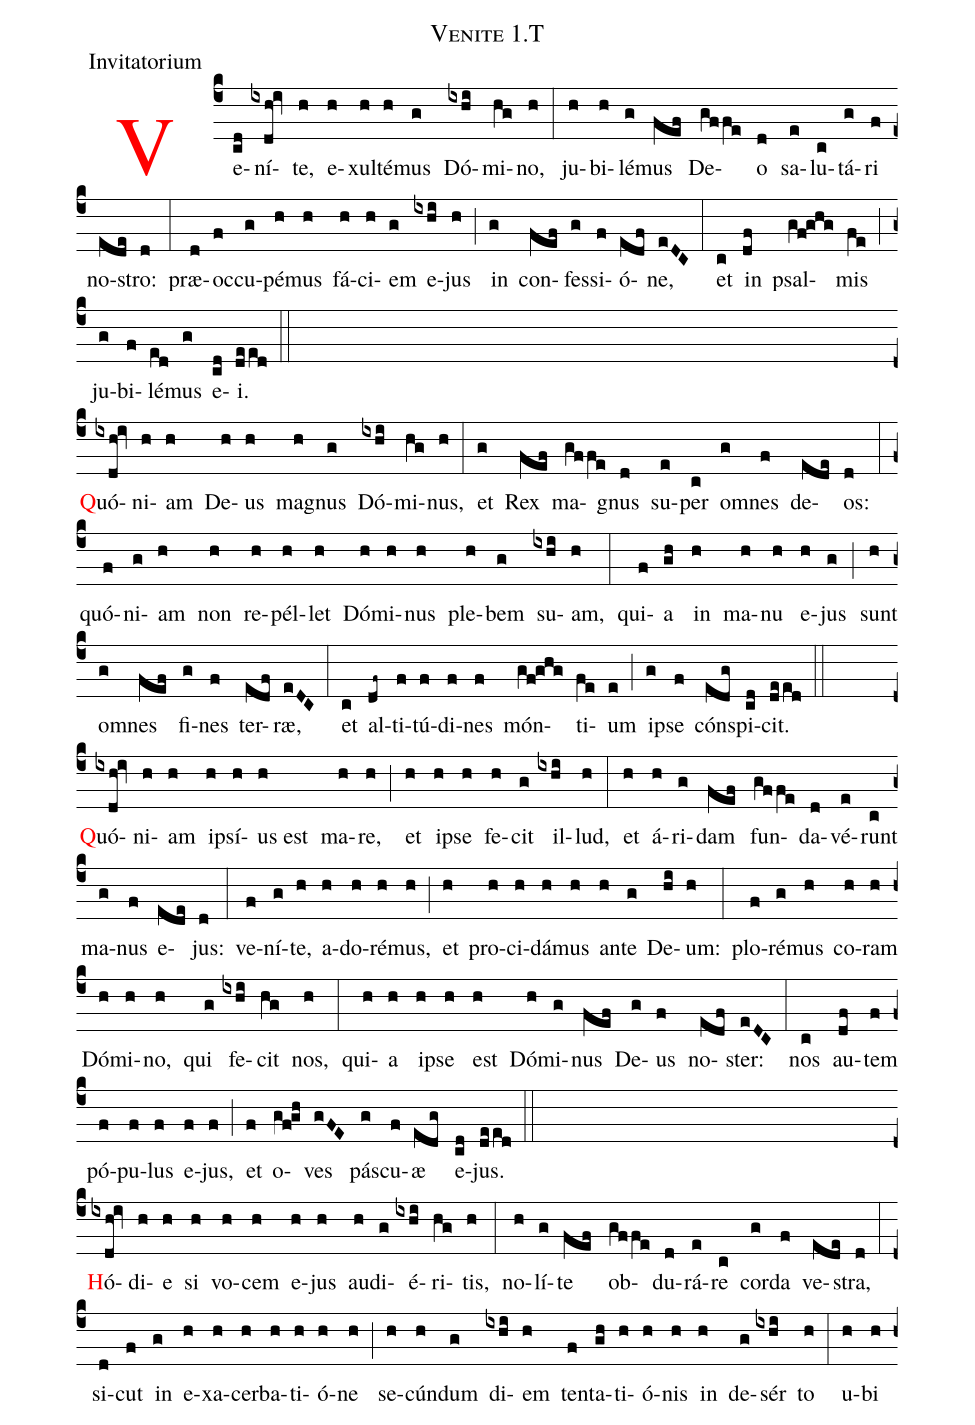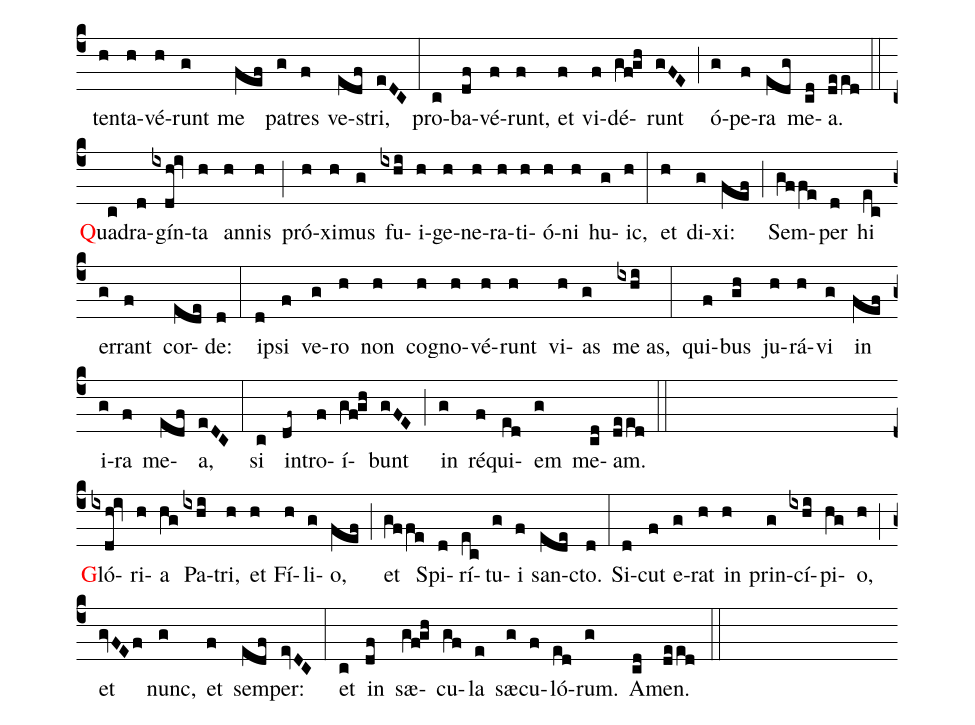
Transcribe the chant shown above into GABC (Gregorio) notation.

name:Venite 1.T ;
office-part: Invitatorium;
%%
.(c4) <v>\frot{V}</v>e(cd)ní(ixdh!iv)te,(h) e(h)xul(h)té(h)mus(g) Dó(ixhi)mi(hg)no,(h) (:)
ju(h)bi(h)lé(g)mus(fef) De(gffe)o(d) sa(e)lu(c)tá(g)ri(f) no(ede)stro:(d) (:)
præ(d)oc(f)cu(g)pé(h)mus(h) fá(h)ci(h)em(g) e(ixhi)jus(h) (;) in(g) con(fef)fes(g)si(f)ó(edf)ne,(eDC) (:)
et(c) in(df) psal(gf!ghg)mis(fe) (;) ju(g)bi(f)lé(ed)mus(g) e(cd)i.(deed) (::) (Z)
 <v>\frot{Q}</v>uó(ixdh!iv)ni(h)am(h) De(h)us(h) mag(h)nus(g) Dó(ixhi)mi(hg)nus,(h) (:)
et(g) Rex(fef) ma(gffe)gnus(d) su(e)per(c) om(g)nes(f) de(ede)os:(d) (:)
quó(f)ni(g)am(h) non(h) re(h)pél(h)let(h) Dó(h)mi(h)nus(h) ple(h)bem(g) su(ixhi)am,(h) (:)
qui(f)a(gh) in(h) ma(h)nu(h) e(h)jus(g) (;) sunt(h) om(g)nes(fef) fi(g)nes(f) ter(edf)ræ,(eDC) (:)
et(c) al(df~)ti(f)tú(f)di(f)nes(f) món(gf!ghg)ti(fe)um(e) (;) ip(g)se(f) cón(edg)spi(cd)cit.(deed) (::) (Z)
 <v>\frot{Q}</v>uó(ixdh!iv)ni(h)am(h) ip(h)sí(h)us est(h) ma(h)re,(h) (;)
et(h) ip(h)se(h) fe(h)cit(g) il(ixhi)lud,(h) (:)
et(h) á(h)ri(g)dam(fef) fun(gffe)da(d)vé(e)runt(c) ma(g)nus(f) e(ede)jus:(d) (:)
ve(f)ní(g)te,(h) a(h)do(h)ré(h)mus,(h) (;) et(h) pro(h)ci(h)dá(h)mus(h) an(h)te(g) De(hi)um:(h) (:)
plo(f)ré(g)mus(h) co(h)ram(h) Dó(h)mi(h)no,(h) qui(g) fe(ixhi)cit(hg) nos,(h) (:)
qui(h)a(h) ip(h)se(h) est(h) Dó(h)mi(g)nus(fef) De(g)us(f) no(edf)ster:(eDC) (:)
nos(c) au(df)tem(f) pó(f)pu(f)lus(f) e(f)jus,(f) (;) et(f) o(gf!gh)ves(gFE) pá(g)scu(f)æ(edg) e(cd)jus.(deed) (::) (Z)
<v>\frot{H}</v>ó(ixdh!iv)di(h)e(h) si(h) vo(h)cem(h) e(h)jus(h) au(h)di(g)é(ixhi)ri(hg)tis,(h) (:)
no(h)lí(g)te(fef) ob(gffe)du(d)rá(e)re(c) cor(g)da(f) ve(ede)stra,(d) (:)
si(d)cut(f) in(g) e(h)xa(h)cer(h)ba(h)ti(h)ó(h)ne(h) (;)
se(h)cún(h)dum(g) di(ixhi)em(h) ten(f)ta(gh)ti(h)ó(h)nis(h) in(h) de(g)sér(ixhi) to(h) (:)
u(h)bi(h) ten(h)ta(h)vé(h)runt(g) me(fef) pa(g)tres(f) ve(edf)stri,(eDC) (:)
pro(c)ba(df)vé(f)runt,(f) et(f) vi(f)dé(gf!gh)runt(gFE) (;) ó(g)pe(f)ra(edg) me(cd)a.(deed) (::) (Z)
<v>\frot{Q}</v>ua(c)dra(d)gín(ixdh!iv)ta(h) an(h)nis(h) (;)
pró(h)xi(h)mus(g) fu(ixhi)i(h)ge(h)ne(h)ra(h)ti(h)ó(h)ni(h) hu(g)ic,(h) (:)
et(h) di(g)xi:(fef) (;) Sem(gffe)per(d) hi(ec) er(g)rant(f) cor(ede)de:(d) (:)
ip(d)si(f) ve(g)ro(h) non(h) co(h)gno(h)vé(h)runt(h) vi(h)as(g) me(ixhi)as, (:)
qui(f)bus(gh) ju(h)rá(h)vi(g) in(fef) i(g)ra(f) me(edf)a,(eDC) (:)
si(c) in(df~)tro(f)í(gf!gh)bunt(gFE) (;) in(g) ré(f)qui(ed)em(g) me(cd)am.(deed) (::) (Z)
<v>\frot{G}</v>ló(ixdh!iv)ri(h)a(hg) Pa(ixhi)tri,(h) et(h) Fí(h)li(g)o,(fef) (;)
et(gffe) Spi(d)rí(ec)tu(g)i(f) san(ede)cto.(d) (:)
Si(d)cut(f) e(g)rat(h) in(h) prin(g)cí(ixhi)pi(hg)o,(h) (;)
et(gvFEf) nunc,(g) et(f) sem(edf)per:(evDC) (:)
et(c) in(df) sæ(gf!gh)cu(gf)la(e) sæ(g)cu(f)ló(ed)rum.(g) A(cd)men.(deed) (::)
